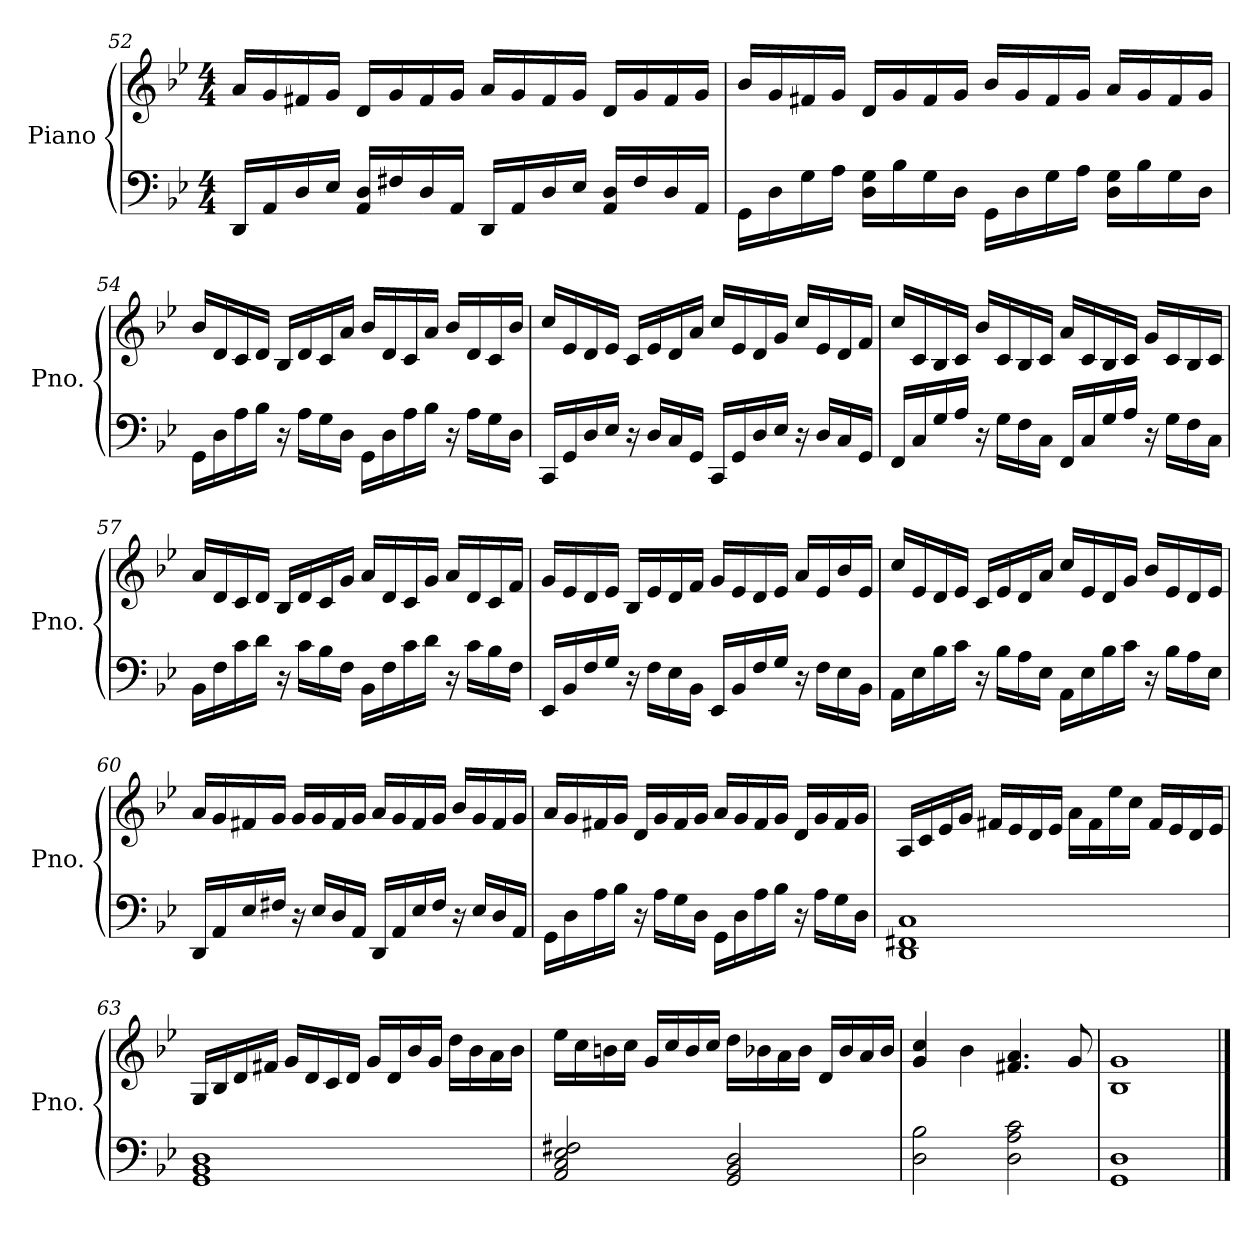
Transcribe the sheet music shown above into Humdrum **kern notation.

**kern	**kern
*part1	*part1
*staff2	*staff1
*I"Piano	*
*I'Pno.	*
*clefF4	*clefG2
*k[b-e-]	*k[b-e-]
*M4/4	*M4/4
=52	=52
16DD/LL	16a/LL
16AA/	16g/
16D/	16f#X/
16E-/JJ	16g/JJ
16AA/ 16D/LL	16d/LL
16F#X/	16g/
16D/	16f#/
16AA/JJ	16g/JJ
16DD/LL	16a/LL
16AA/	16g/
16D/	16f#/
16E-/JJ	16g/JJ
16AA/ 16D/LL	16d/LL
16F#/	16g/
16D/	16f#/
16AA/JJ	16g/JJ
=53	=53
16GG\LL	16b-/LL
16D\	16g/
16G\	16f#X/
16A\JJ	16g/JJ
16D\ 16G\LL	16d/LL
16B-\	16g/
16G\	16f#/
16D\JJ	16g/JJ
16GG\LL	16b-/LL
16D\	16g/
16G\	16f#/
16A\JJ	16g/JJ
16D\ 16G\LL	16a/LL
16B-\	16g/
16G\	16f#/
16D\JJ	16g/JJ
=54	=54
16GG\LL	16b-/LL
16D\	16d/
16A\	16c/
16B-\JJ	16d/JJ
16r	16B-/LL
16A\LL	16d/
16G\	16c/
16D\JJ	16a/JJ
16GG\LL	16b-/LL
16D\	16d/
16A\	16c/
16B-\JJ	16a/JJ
16r	16b-/LL
16A\LL	16d/
16G\	16c/
16D\JJ	16b-/JJ
=55	=55
16CC/LL	16cc/LL
16GG/	16e-/
16D/	16d/
16E-/JJ	16e-/JJ
16r	16c/LL
16D/LL	16e-/
16C/	16d/
16GG/JJ	16a/JJ
16CC/LL	16cc/LL
16GG/	16e-/
16D/	16d/
16E-/JJ	16g/JJ
16r	16cc/LL
16D/LL	16e-/
16C/	16d/
16GG/JJ	16f/JJ
=56	=56
16FF/LL	16cc/LL
16C/	16c/
16G/	16B-/
16A/JJ	16c/JJ
16r	16b-/LL
16G\LL	16c/
16F\	16B-/
16C\JJ	16c/JJ
16FF/LL	16a/LL
16C/	16c/
16G/	16B-/
16A/JJ	16c/JJ
16r	16g/LL
16G\LL	16c/
16F\	16B-/
16C\JJ	16c/JJ
=57	=57
16BB-\LL	16a/LL
16F\	16d/
16c\	16c/
16d\JJ	16d/JJ
16r	16B-/LL
16c\LL	16d/
16B-\	16c/
16F\JJ	16g/JJ
16BB-\LL	16a/LL
16F\	16d/
16c\	16c/
16d\JJ	16g/JJ
16r	16a/LL
16c\LL	16d/
16B-\	16c/
16F\JJ	16f/JJ
=58	=58
16EE-/LL	16g/LL
16BB-/	16e-/
16F/	16d/
16G/JJ	16e-/JJ
16r	16B-/LL
16F\LL	16e-/
16E-\	16d/
16BB-\JJ	16f/JJ
16EE-/LL	16g/LL
16BB-/	16e-/
16F/	16d/
16G/JJ	16e-/JJ
16r	16a/LL
16F\LL	16e-/
16E-\	16b-/
16BB-\JJ	16e-/JJ
=59	=59
16AA\LL	16cc/LL
16E-\	16e-/
16B-\	16d/
16c\JJ	16e-/JJ
16r	16c/LL
16B-\LL	16e-/
16A\	16d/
16E-\JJ	16a/JJ
16AA\LL	16cc/LL
16E-\	16e-/
16B-\	16d/
16c\JJ	16g/JJ
16r	16b-/LL
16B-\LL	16e-/
16A\	16d/
16E-\JJ	16e-/JJ
=60	=60
16DD/LL	16a/LL
16AA/	16g/
16E-/	16f#X/
16F#X/JJ	16g/JJ
16r	16g/LL
16E-/LL	16g/
16D/	16f#/
16AA/JJ	16g/JJ
16DD/LL	16a/LL
16AA/	16g/
16E-/	16f#/
16F#/JJ	16g/JJ
16r	16b-/LL
16E-/LL	16g/
16D/	16f#/
16AA/JJ	16g/JJ
=61	=61
16GG\LL	16a/LL
16D\	16g/
16A\	16f#X/
16B-\JJ	16g/JJ
16r	16d/LL
16A\LL	16g/
16G\	16f#/
16D\JJ	16g/JJ
16GG\LL	16a/LL
16D\	16g/
16A\	16f#/
16B-\JJ	16g/JJ
16r	16d/LL
16A\LL	16g/
16G\	16f#/
16D\JJ	16g/JJ
=62	=62
1DD 1FF#X 1C	16A/LL
.	16c/
.	16e-/
.	16g/JJ
.	16f#X/LL
.	16e-/
.	16d/
.	16e-/JJ
.	16a\LL
.	16f#\
.	16ee-\
.	16cc\JJ
.	16f#/LL
.	16e-/
.	16d/
.	16e-/JJ
=63	=63
1GG 1BB- 1D	16G/LL
.	16B-/
.	16d/
.	16f#X/JJ
.	16g/LL
.	16d/
.	16c/
.	16d/JJ
.	16g/LL
.	16d/
.	16b-/
.	16g/JJ
.	16dd\LL
.	16b-\
.	16a\
.	16b-\JJ
=64	=64
2AA/ 2C/ 2E-/ 2F#X/	16ee-\LL
.	16cc\
.	16bn\
.	16cc\JJ
.	16g/LL
.	16cc/
.	16b/
.	16cc/JJ
2GG/ 2BB-/ 2D/	16dd\LL
.	16b-X\
.	16a\
.	16b-\JJ
.	16d/LL
.	16b-/
.	16a/
.	16b-/JJ
=65	=65
2D\ 2B-\	4g/ 4cc/
.	4b-\
2D\ 2A\ 2c\	4.f#X/ 4.a/
.	8g/
=66	=66
1GG 1D	1B- 1g
==	==
*-	*-
